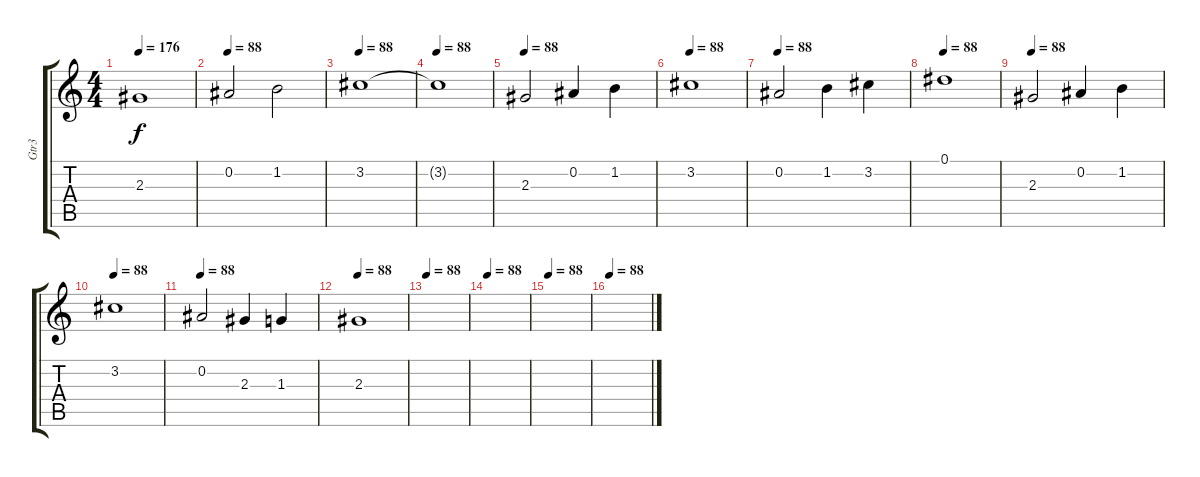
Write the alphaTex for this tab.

\track ("Gtr3" "Gtr3") {instrument overdrivenguitar}
\staff {score tabs}
\tuning (Eb4 Bb3 Gb3 Db3 Ab2 Eb2) {hide}
\ts (4 4)
\tempo 176
\tempo 88
\tempo 176
\clef g2
\ks c
2.3.1{dy f volume 7 instrument stringensemble1} |
\tempo 88
0.2.2{volume 8} 1.2.2 |
\tempo 88
3.2.1{volume 9} |
\tempo 88
3.2{t}.1 |
\tempo 88
2.3.2{volume 10} 0.2.4 1.2.4 |
\tempo 88
3.2.1{volume 11} |
\tempo 88
0.2.2{volume 12} 1.2.4 3.2.4 |
\tempo 88
0.1.1{volume 13} |
\tempo 88
2.3.2{volume 14} 0.2.4 1.2.4 |
\tempo 88
3.2.1 |
\tempo 88
0.2.2{volume 15} 2.3.4 1.3.4 |
\tempo 88
2.3.1 |
\tempo 88
|
\tempo 88
|
\tempo 88
|
\tempo 88
